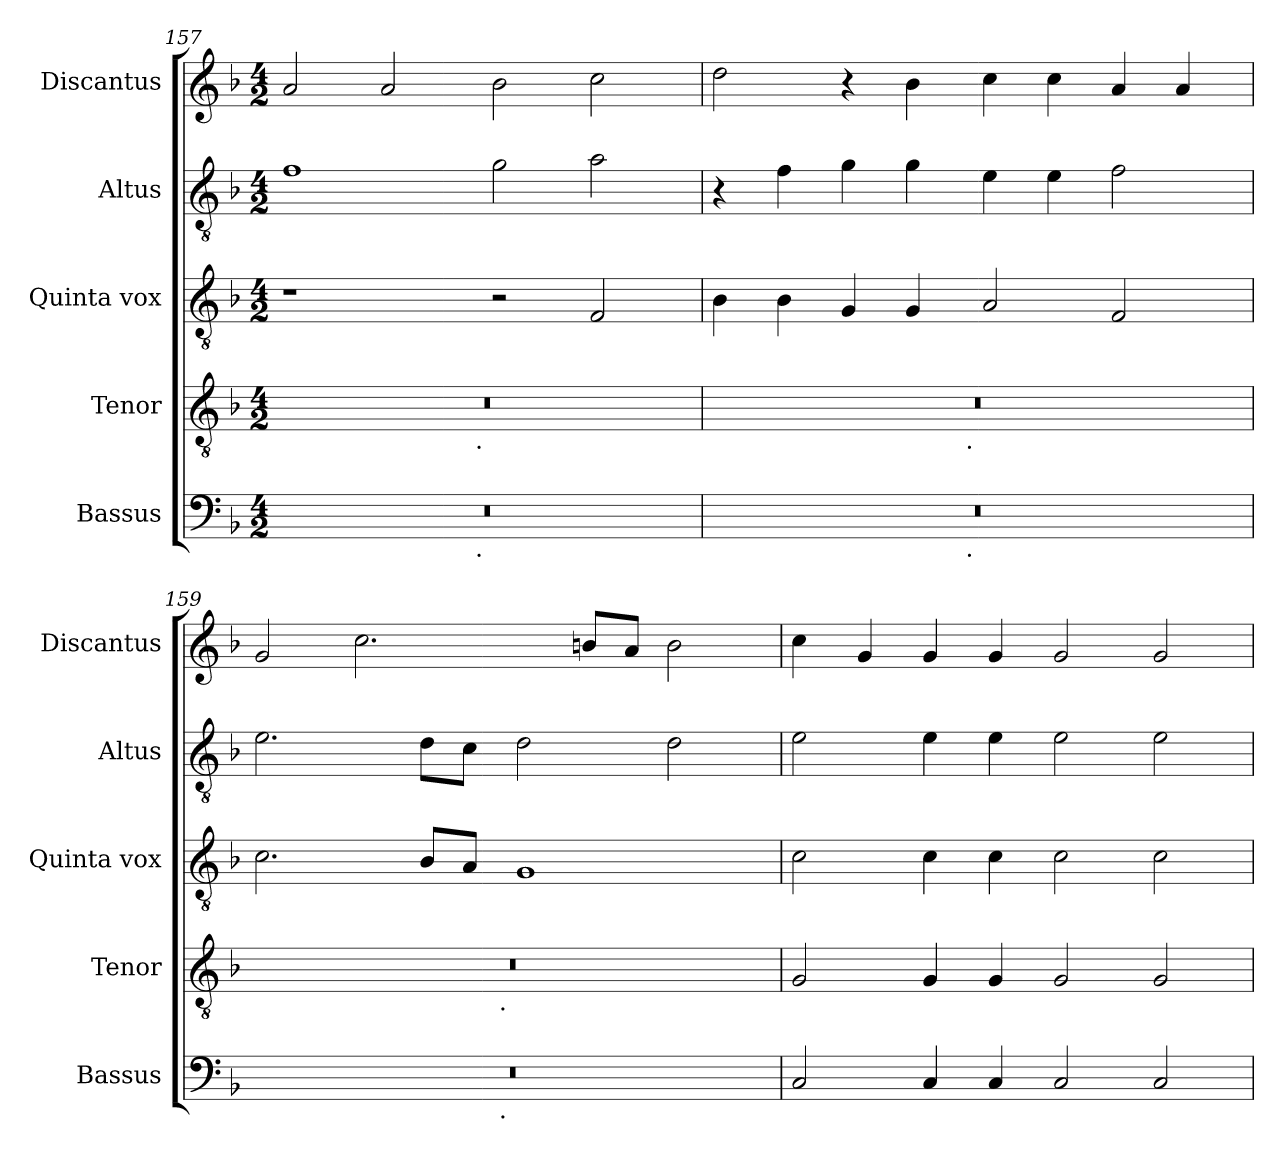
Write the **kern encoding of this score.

**kern	**kern	**kern	**kern	**kern
*part5	*part4	*part3	*part2	*part1
*staff5	*staff4	*staff3	*staff2	*staff1
*I"Bassus	*I"Tenor	*I"Quinta vox	*I"Altus	*I"Discantus
*I'Bassus	*I'Tenor	*I'Quinta vox	*I'Altus	*I'Discantus
*clefF4	*clefGv2	*clefGv2	*clefGv2	*clefG2
*ITrd-3c-5	*ITrd-3c-5	*	*ITrd-3c-5	*ITrd-3c-5
*k[b-e-]	*k[b-e-]	*k[b-]	*k[b-e-]	*k[b-e-]
*B-:	*B-:	*F:	*B-:	*B-:
*M4/2	*M4/2	*M4/2	*M4/2	*M4/2
=157	=157	=157	=157	=157
*^	*^	*	*	*
0r	2ryy	0r	2ryy	1r	1b-	2dd/
.	4...ryy	.	4...ryy	.	.	2dd/
!	!	!	!LO:TX:b:t=.	!	!	!
!	!LO:TX:b:t=.	!	!	!	!	!
.	1ryy	.	1ryy	.	.	.
.	.	.	.	2r	2cc\	2ee-\
.	.	.	.	2F/	2dd\	2ff\
.	32ryy	.	32ryy	.	.	.
=158	=158	=158	=158	=158	=158	=158
0r	2ryy	0r	2ryy	4B-\	4r	2gg\
.	.	.	.	4B-\	4b-\	.
.	4...ryy	.	4...ryy	4G/	4cc\	4r
.	.	.	.	4G/	4cc\	4ee-\
!	!	!	!LO:TX:b:t=.	!	!	!
!	!LO:TX:b:t=.	!	!	!	!	!
.	1ryy	.	1ryy	.	.	.
.	.	.	.	2A/	4a\	4ff\
.	.	.	.	.	4a\	4ff\
.	.	.	.	2F/	2b-\	4dd/
.	.	.	.	.	.	4dd/
.	32ryy	.	32ryy	.	.	.
!!LO:PB:g=z
=159	=159	=159	=159	=159	=159	=159
0r	2ryy	0r	2ryy	2.c\	2.a\	2cc/
.	4...ryy	.	4...ryy	.	.	2.ff\
.	.	.	.	8B-/L	8g\L	.
.	.	.	.	8A/J	8f\J	.
!	!	!	!LO:TX:b:t=.	!	!	!
!	!LO:TX:b:t=.	!	!	!	!	!
.	1ryy	.	1ryy	.	.	.
.	.	.	.	1G	2g\	.
.	.	.	.	.	.	8ee/L
.	.	.	.	.	.	8dd/J
.	.	.	.	.	2g\	2ee\
.	32ryy	.	32ryy	.	.	.
*v	*v	*	*	*	*	*
*	*v	*v	*	*	*
=160	=160	=160	=160	=160
2F/	2c/	2c\	2a\	4ff\
.	.	.	.	4cc/
4F/	4c/	4c\	4a\	4cc/
4F/	4c/	4c\	4a\	4cc/
2F/	2c/	2c\	2a\	2cc/
2F/	2c/	2c\	2a\	2cc/
=	=	=	=	=
*-	*-	*-	*-	*-
